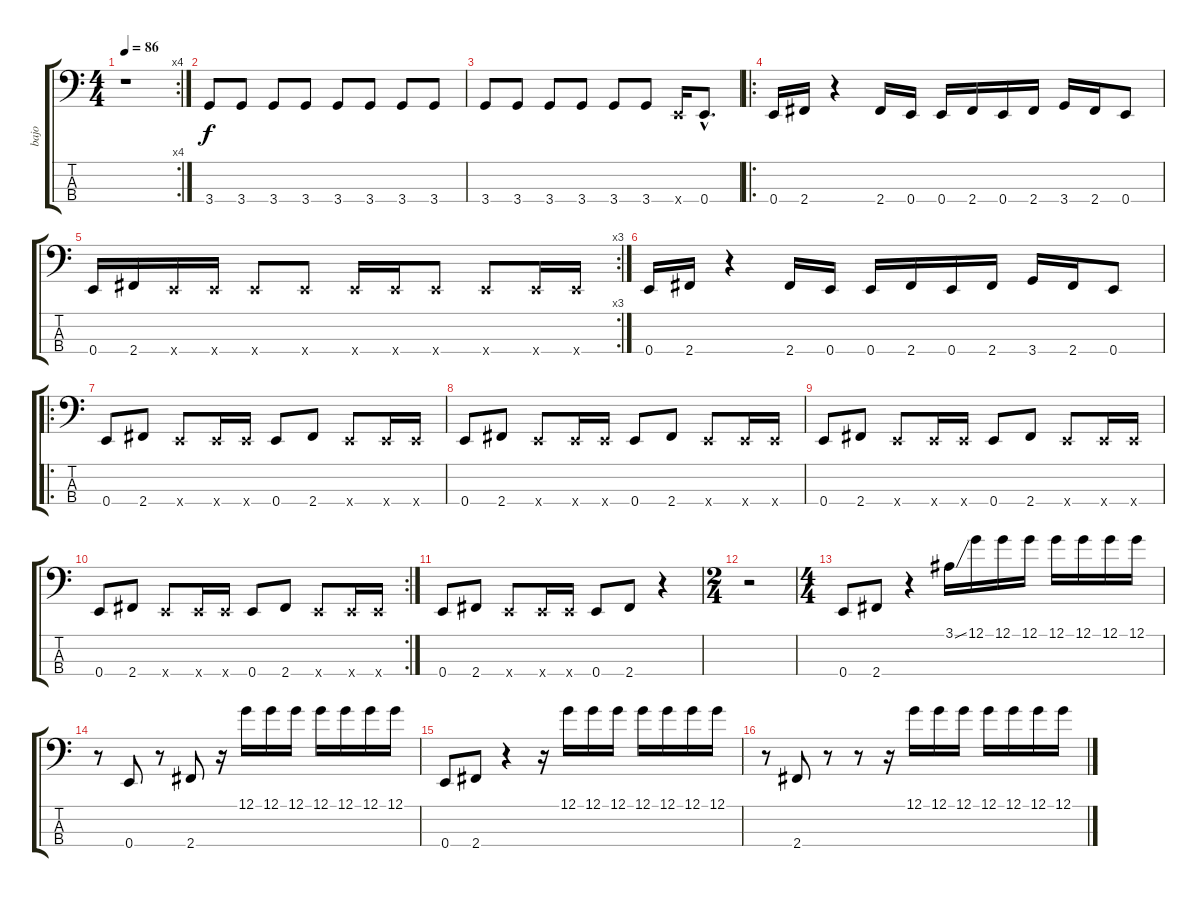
\track ("bajo" "bajo") {instrument electricbassfinger}
\staff {score tabs}
\tuning (G2 D2 A1 E1) {hide}
\rc 4
\ts (4 4)
\tempo 86
\clef f4
\ks c
r.1{dy f} |
3.4.8 3.4.8 3.4.8 3.4.8 3.4.8 3.4.8 3.4.8 3.4.8 |
3.4.8 3.4.8 3.4.8 3.4.8 3.4.8 3.4.8 0.4{x}.16 0.4{hac}.8{d} |
\ro
0.4.16 2.4.16 r.4 2.4.16 0.4.16 0.4.16 2.4.16 0.4.16 2.4.16 3.4.16 2.4.16 0.4.8 |
\rc 3
0.4.16 2.4.16 0.4{x}.16 0.4{x}.16 0.4{x}.8 0.4{x}.8 0.4{x}.16 0.4{x}.16 0.4{x}.8 0.4{x}.8 0.4{x}.16 0.4{x}.16 |
0.4.16 2.4.16 r.4 2.4.16 0.4.16 0.4.16 2.4.16 0.4.16 2.4.16 3.4.16 2.4.16 0.4.8 |
\ro
0.4.8 2.4.8 0.4{x}.8 0.4{x}.16 0.4{x}.16 0.4.8 2.4.8 0.4{x}.8 0.4{x}.16 0.4{x}.16 |
0.4.8 2.4.8 0.4{x}.8 0.4{x}.16 0.4{x}.16 0.4.8 2.4.8 0.4{x}.8 0.4{x}.16 0.4{x}.16 |
0.4.8 2.4.8 0.4{x}.8 0.4{x}.16 0.4{x}.16 0.4.8 2.4.8 0.4{x}.8 0.4{x}.16 0.4{x}.16 |
\rc 2
0.4.8 2.4.8 0.4{x}.8 0.4{x}.16 0.4{x}.16 0.4.8 2.4.8 0.4{x}.8 0.4{x}.16 0.4{x}.16 |
0.4.8 2.4.8 0.4{x}.8 0.4{x}.16 0.4{x}.16 0.4.8 2.4.8 r.4 |
\ts (2 4)
r.2 |
\ts (4 4)
0.4.8 2.4.8 r.4 3.1{ss}.16 12.1.16 12.1.16 12.1.16 12.1.16 12.1.16 12.1.16 12.1.16 |
r.8 0.4.8 r.8 2.4.8 r.16 12.1.16 12.1.16 12.1.16 12.1.16 12.1.16 12.1.16 12.1.16 |
0.4.8 2.4.8 r.4 r.16 12.1.16 12.1.16 12.1.16 12.1.16 12.1.16 12.1.16 12.1.16 |
r.8 2.4.8 r.8 r.8 r.16 12.1.16 12.1.16 12.1.16 12.1.16 12.1.16 12.1.16 12.1.16
